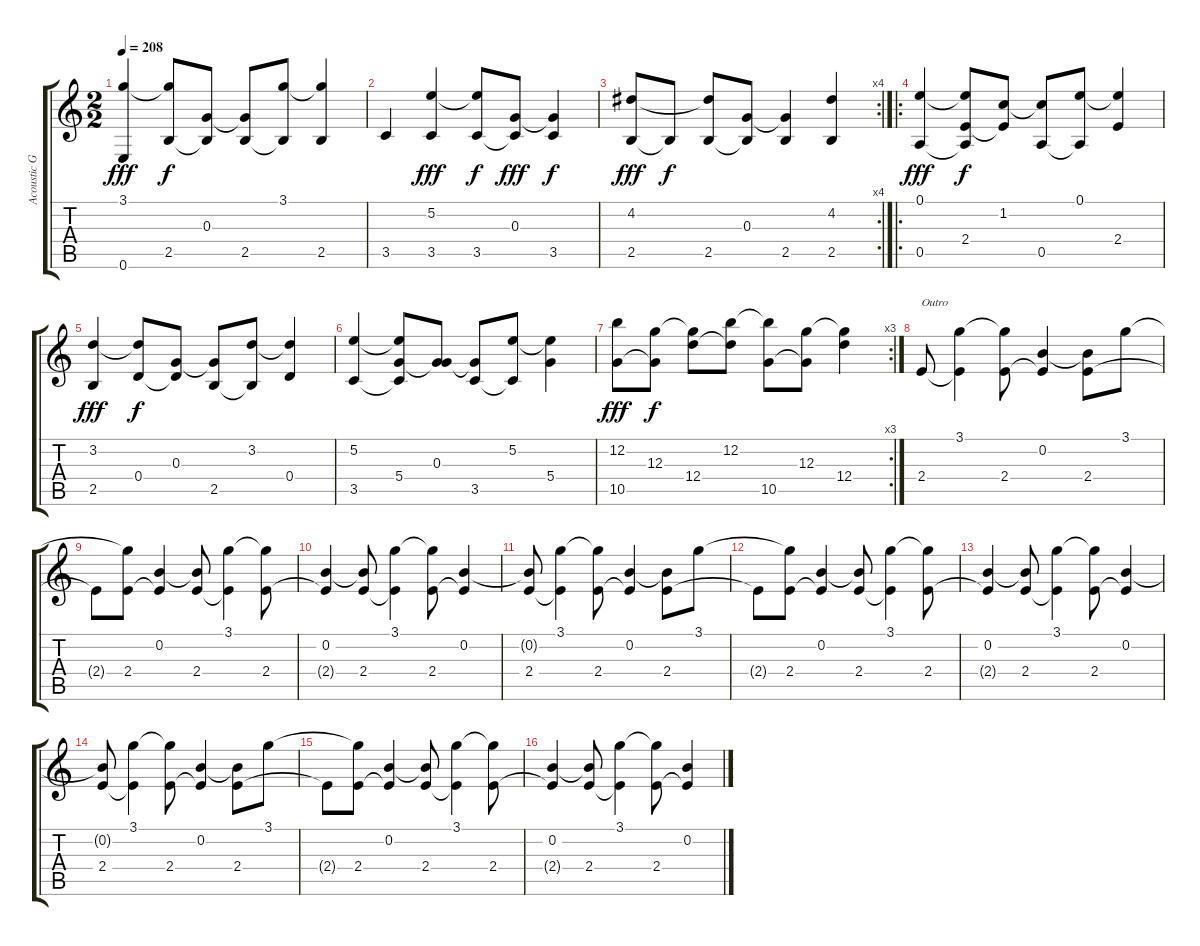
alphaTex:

\track ("Acoustic Guitar" "Acoustic G") {instrument acousticguitarsteel}
\staff {score tabs}
\tuning (E4 B3 G3 D3 A2 E2) {hide}
\ts (2 2)
\tempo 208
\clef g2
\ks c
(3.1 0.6).4{dy fff} (3.1{t} 2.5).8{dy f} (0.3 2.5{t}).8 (0.3{t} 2.5).8 (3.1 2.5{t}).8 (3.1{t} 2.5).4 |
3.5.4 (5.2 3.5).4{dy fff} (5.2{t} 3.5).8{dy f} (0.3 3.5{t}).8{dy fff} (0.3{t} 3.5).4{dy f} |
\rc 4
(4.2 2.5).8{dy fff} 2.5{t}.8{dy f} (4.2{t} 2.5).8 (0.3 2.5{t}).8 (0.3{t} 2.5).4 (4.2 2.5).4 |
\ro
(0.1 0.5).4{dy fff} (0.1{t} 2.4 0.5{t}).8{dy f} (1.2 2.4{t}).8 (1.2{t} 0.5).8 (0.1 0.5{t}).8 (0.1{t} 2.4).4 |
(3.2 2.5).4{dy fff} (3.2{t} 0.4).8{dy f} (0.3 0.4{t}).8 (0.3{t} 2.5).8 (3.2 2.5{t}).8 (3.2{t} 0.4).4 |
(5.2 3.5).4 (5.2{t} 5.4 3.5{t}).8 (0.3 5.4{t}).8 (0.3{t} 3.5).8 (5.2 3.5{t}).8 (5.2{t} 5.4).4 |
\rc 3
(12.2 10.5).8{dy fff} (12.3 10.5{t}).8{dy f} (12.3{t} 12.4).8 (12.2 12.4{t}).8 (12.2{t} 10.5).8 (12.3 10.5{t}).8 (12.3{t} 12.4).4 |
2.4.8{txt "Outro"} (3.1 2.4{t}).4 (3.1{t} 2.4).8 (0.2 2.4{t}).4 (0.2{t} 2.4).8 3.1.8 |
2.4{t}.8 (3.1{t} 2.4).8 (0.2 2.4{t}).4 (0.2{t} 2.4).8 (3.1 2.4{t}).4 (3.1{t} 2.4).8 |
(0.2 2.4{t}).4 (0.2{t} 2.4).8 (3.1 2.4{t}).4 (3.1{t} 2.4).8 (0.2 2.4{t}).4 |
(0.2{t} 2.4).8 (3.1 2.4{t}).4 (3.1{t} 2.4).8 (0.2 2.4{t}).4 (0.2{t} 2.4).8 3.1.8 |
2.4{t}.8 (3.1{t} 2.4).8 (0.2 2.4{t}).4 (0.2{t} 2.4).8 (3.1 2.4{t}).4 (3.1{t} 2.4).8 |
(0.2 2.4{t}).4 (0.2{t} 2.4).8 (3.1 2.4{t}).4 (3.1{t} 2.4).8 (0.2 2.4{t}).4 |
(0.2{t} 2.4).8 (3.1 2.4{t}).4 (3.1{t} 2.4).8 (0.2 2.4{t}).4 (0.2{t} 2.4).8 3.1.8 |
2.4{t}.8 (3.1{t} 2.4).8 (0.2 2.4{t}).4 (0.2{t} 2.4).8 (3.1 2.4{t}).4 (3.1{t} 2.4).8 |
(0.2 2.4{t}).4 (0.2{t} 2.4).8 (3.1 2.4{t}).4 (3.1{t} 2.4).8 (0.2 2.4{t}).4
